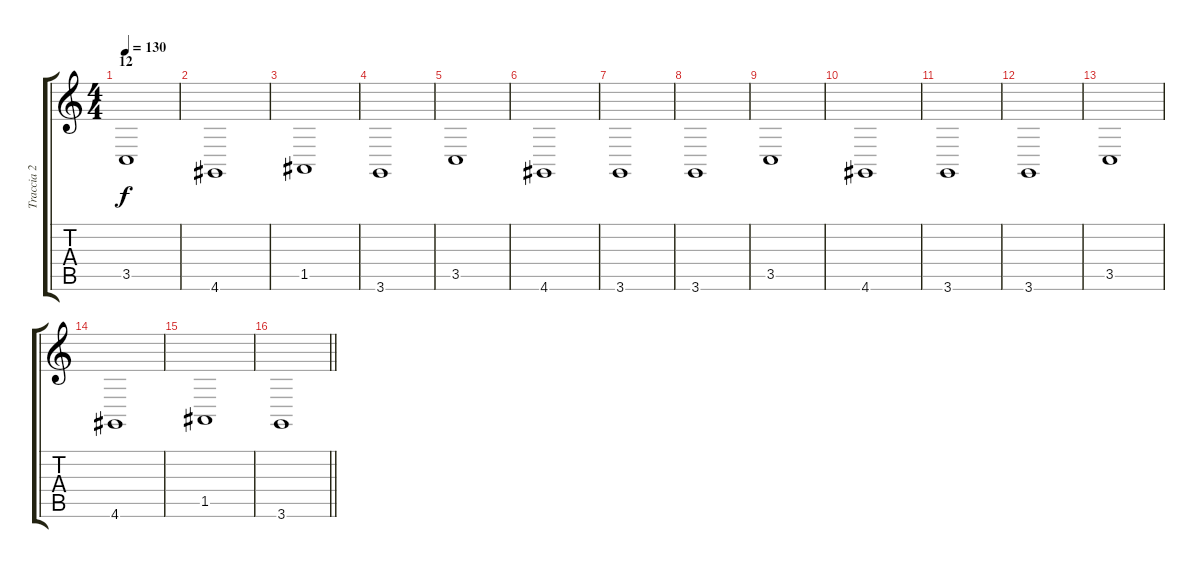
\track ("Traccia 2" "Traccia 2") {instrument stringensemble1}
\staff {score tabs}
\tuning (E4 B3 G3 D3 A2 E2) {hide}
\ts (4 4)
\section ("" "12")
\tempo 130
\clef g2
\ks c
3.5.1{dy f} |
4.6.1 |
1.5.1 |
3.6.1 |
3.5.1 |
4.6.1 |
3.6.1 |
3.6.1 |
3.5.1 |
4.6.1 |
3.6.1 |
3.6.1 |
3.5.1 |
4.6.1 |
1.5.1 |
\barLineRight lightlight
3.6.1
